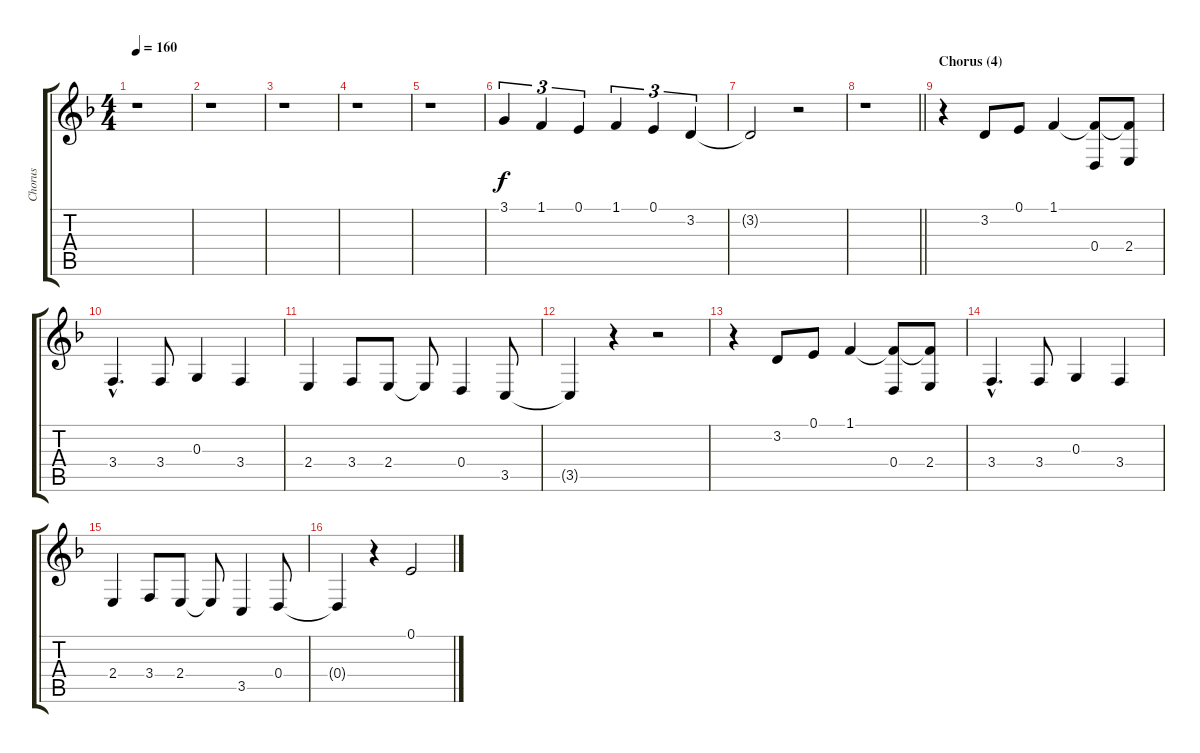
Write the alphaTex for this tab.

\track ("Chorus" "Chorus") {instrument sopranosax}
\staff {score tabs}
\tuning (E4 B3 G3 D3 A2 E2) {hide}
\ts (4 4)
\tempo 160
\clef g2
\ks f
r.1{dy f} |
r.1 |
r.1 |
r.1 |
r.1 |
3.1.4{tu (3 2)} 1.1.4{tu (3 2)} 0.1.4{tu (3 2)} 1.1.4{tu (3 2)} 0.1.4{tu (3 2)} 3.2.4{tu (3 2)} |
3.2{t}.2 r.2 |
\barLineRight lightlight
r.1 |
\section ("" "Chorus (4)")
r.4 3.2.8 0.1.8 1.1.4 (1.1{t} 0.4).8 (1.1{t} 2.4).8 |
3.4{hac}.4{d} 3.4.8 0.3.4 3.4.4 |
2.4.4 3.4.8 2.4.8 2.4{t}.8 0.4.4 3.5.8 |
3.5{t}.4 r.4 r.2 |
r.4 3.2.8 0.1.8 1.1.4 (1.1{t} 0.4).8 (1.1{t} 2.4).8 |
3.4{hac}.4{d} 3.4.8 0.3.4 3.4.4 |
2.4.4 3.4.8 2.4.8 2.4{t}.8 3.5.4 0.4.8 |
0.4{t}.4 r.4 0.1.2
